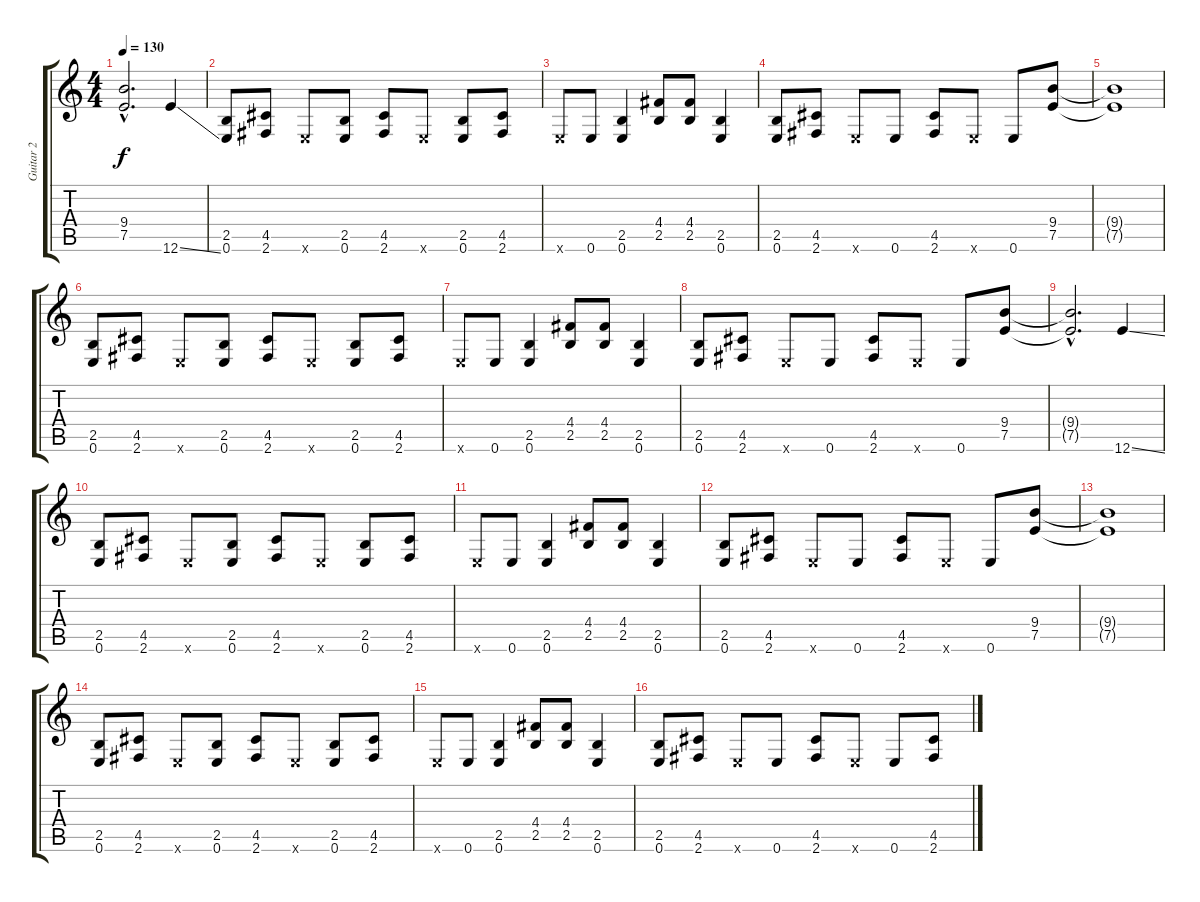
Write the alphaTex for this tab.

\track ("Guitar 2" "Guitar 2") {instrument distortionguitar}
\staff {score tabs}
\tuning (E4 B3 G3 D3 A2 E2) {hide}
\ts (4 4)
\tempo 130
\clef g2
\ks c
(9.4{hac t} 7.5{hac t}).2{d dy f} 12.6{ss}.4 |
(2.5 0.6).8 (4.5 2.6).8 0.6{x}.8 (2.5 0.6).8 (4.5 2.6).8 0.6{x}.8 (2.5 0.6).8 (4.5 2.6).8 |
0.6{x}.8 0.6.8 (2.5 0.6).4 (4.4 2.5).8 (4.4 2.5).8 (2.5 0.6).4 |
(2.5 0.6).8 (4.5 2.6).8 0.6{x}.8 0.6.8 (4.5 2.6).8 0.6{x}.8 0.6.8 (9.4 7.5).8 |
(9.4{t} 7.5{t}).1 |
(2.5 0.6).8 (4.5 2.6).8 0.6{x}.8 (2.5 0.6).8 (4.5 2.6).8 0.6{x}.8 (2.5 0.6).8 (4.5 2.6).8 |
0.6{x}.8 0.6.8 (2.5 0.6).4 (4.4 2.5).8 (4.4 2.5).8 (2.5 0.6).4 |
(2.5 0.6).8 (4.5 2.6).8 0.6{x}.8 0.6.8 (4.5 2.6).8 0.6{x}.8 0.6.8 (9.4 7.5).8 |
(9.4{hac t} 7.5{hac t}).2{d} 12.6{ss}.4 |
(2.5 0.6).8 (4.5 2.6).8 0.6{x}.8 (2.5 0.6).8 (4.5 2.6).8 0.6{x}.8 (2.5 0.6).8 (4.5 2.6).8 |
0.6{x}.8 0.6.8 (2.5 0.6).4 (4.4 2.5).8 (4.4 2.5).8 (2.5 0.6).4 |
(2.5 0.6).8 (4.5 2.6).8 0.6{x}.8 0.6.8 (4.5 2.6).8 0.6{x}.8 0.6.8 (9.4 7.5).8 |
(9.4{t} 7.5{t}).1 |
(2.5 0.6).8 (4.5 2.6).8 0.6{x}.8 (2.5 0.6).8 (4.5 2.6).8 0.6{x}.8 (2.5 0.6).8 (4.5 2.6).8 |
0.6{x}.8 0.6.8 (2.5 0.6).4 (4.4 2.5).8 (4.4 2.5).8 (2.5 0.6).4 |
(2.5 0.6).8 (4.5 2.6).8 0.6{x}.8 0.6.8 (4.5 2.6).8 0.6{x}.8 0.6.8 (4.5 2.6).8
